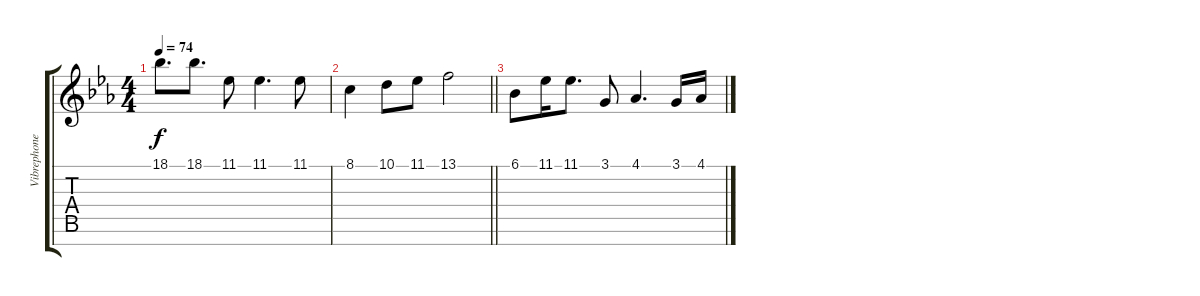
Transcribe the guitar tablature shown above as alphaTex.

\track ("Vibrephone" "Vibrephone") {instrument vibraphone}
\staff {score tabs}
\tuning (E4 B3 G3 D3 A2 E2 B1) {hide}
\ts (4 4)
\tempo 74
\clef g2
\ks eb
18.1.8{d dy f} 18.1.8{d} 11.1.8 11.1.4{d} 11.1.8 |
\barLineRight lightlight
8.1.4 10.1.8 11.1.8 13.1.2 |
6.1.8 11.1.16 11.1.8{d} 3.1.8 4.1.4{d} 3.1.16 4.1.16
